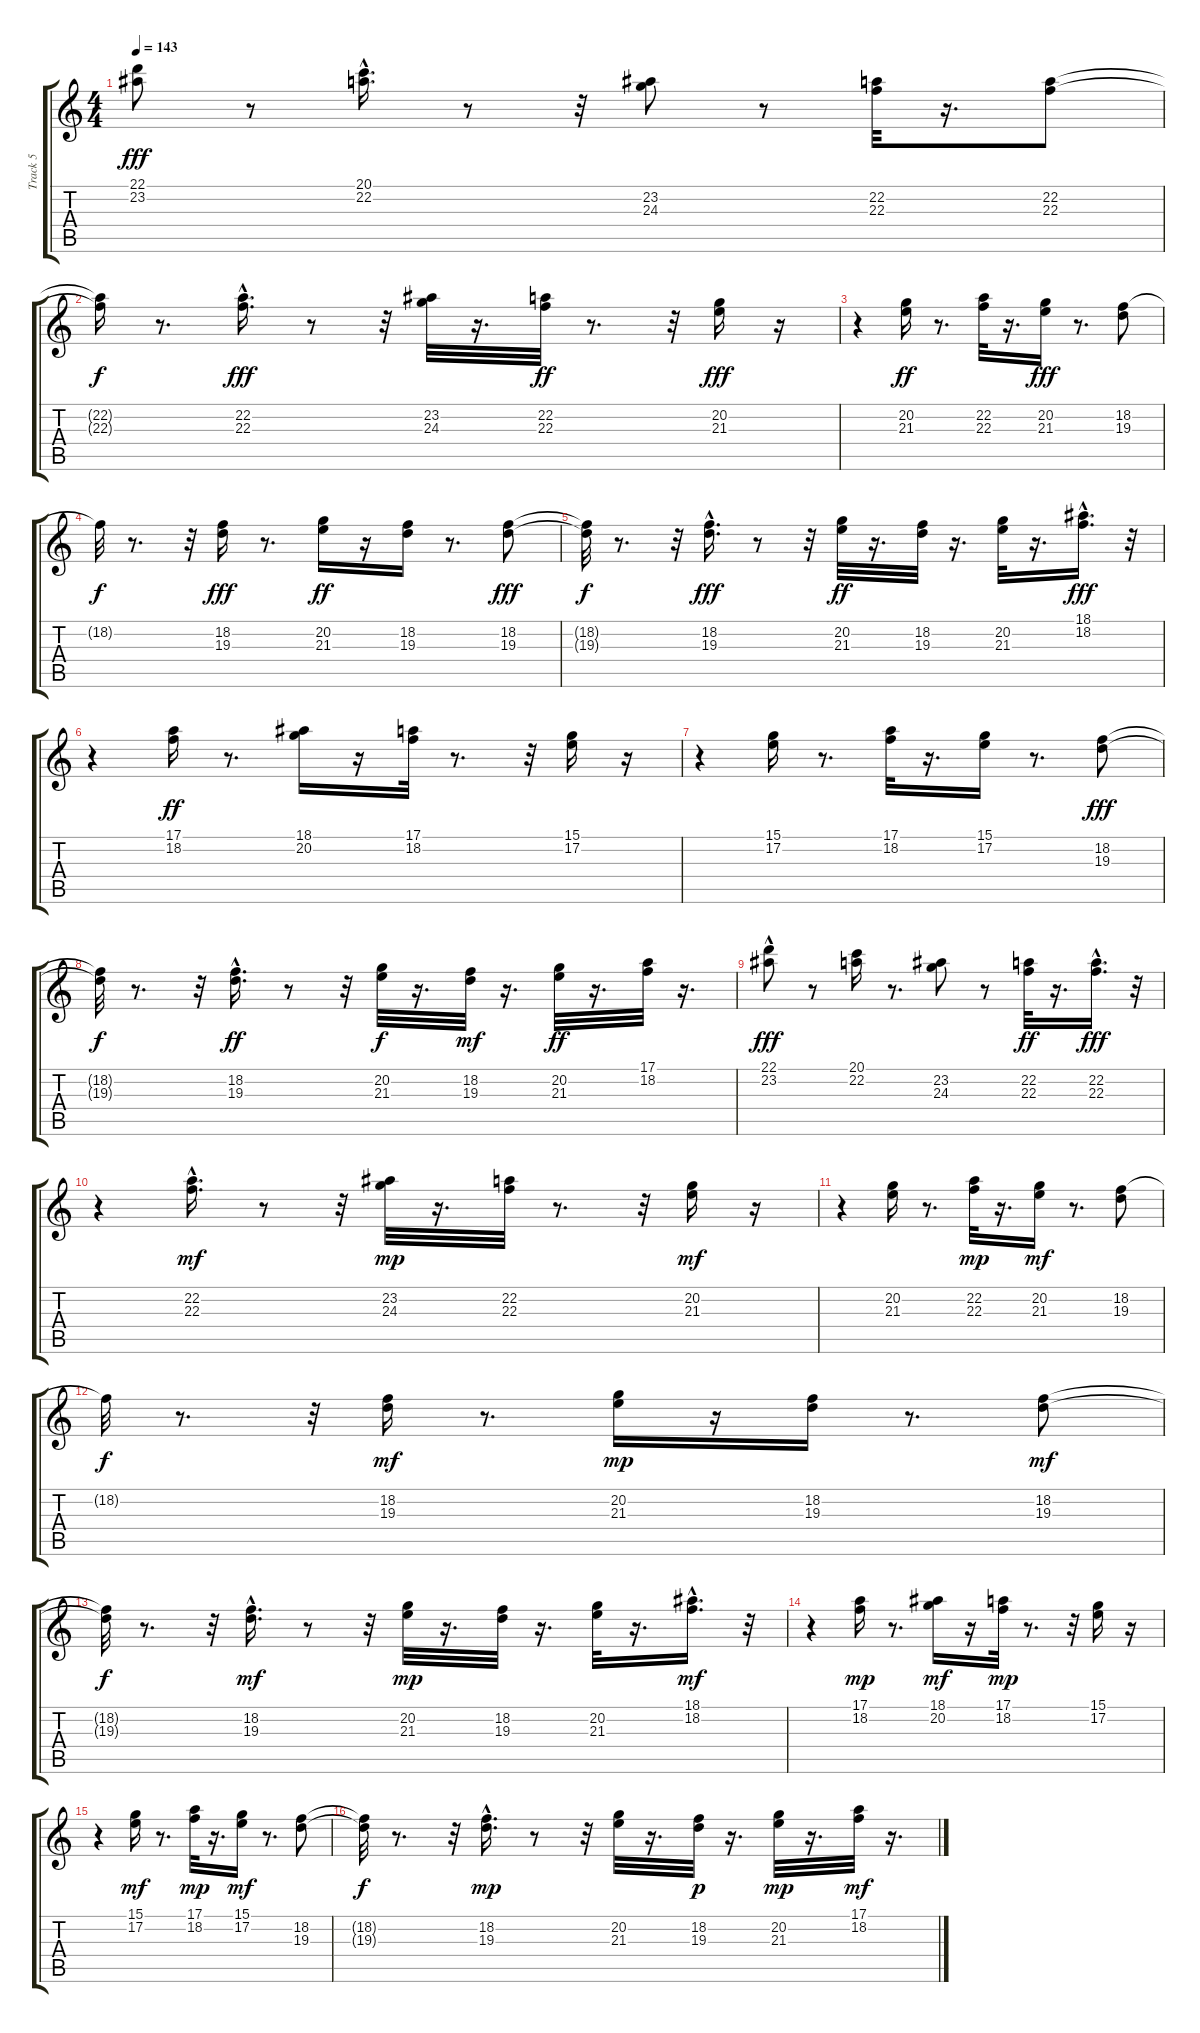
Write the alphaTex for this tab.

\track ("Track 5" "Track 5") {instrument pizzicatostrings}
\staff {score tabs}
\tuning (E4 B3 G3 D3 A2 E2) {hide}
\ts (4 4)
\tempo 143
\clef g2
\ks c
(22.1 23.2).8{dy fff} r.8 (20.1{hac} 22.2{hac}).16{d} r.8 r.32 (23.2 24.3).8 r.8 (22.2 22.3).32 r.16{d} (22.2 22.3).8 |
(22.2{t} 22.3{t}).16{dy f} r.8{d} (22.2{hac} 22.3{hac}).16{d dy fff} r.8 r.32 (23.2 24.3).32 r.16{d} (22.2 22.3).32{dy ff} r.8{d} r.32 (20.2 21.3).16{dy fff} r.16 |
r.4 (20.2 21.3).16{dy ff} r.8{d} (22.2 22.3).32 r.16{d} (20.2 21.3).16{dy fff} r.8{d} (18.2 19.3).8 |
18.2{t}.32{dy f} r.8{d} r.32 (18.2 19.3).16{dy fff} r.8{d} (20.2 21.3).16{dy ff} r.16 (18.2 19.3).16 r.8{d} (18.2 19.3).8{dy fff} |
(18.2{t} 19.3{t}).32{dy f} r.8{d} r.32 (18.2{hac} 19.3).16{d dy fff} r.8 r.32 (20.2 21.3).32{dy ff} r.16{d} (18.2 19.3).32 r.16{d} (20.2 21.3).32 r.16{d} (18.1 18.2{hac}).16{d dy fff} r.32 |
r.4 (17.1 18.2).16{dy ff} r.8{d} (18.1 20.2).16 r.16 (17.1 18.2).32 r.8{d} r.32 (15.1 17.2).16 r.16 |
r.4 (15.1 17.2).16 r.8{d} (17.1 18.2).32 r.16{d} (15.1 17.2).16 r.8{d} (18.2 19.3).8{dy fff} |
(18.2{t} 19.3{t}).32{dy f} r.8{d} r.32 (18.2{hac} 19.3).16{d dy ff} r.8 r.32 (20.2 21.3).32{dy f} r.16{d} (18.2 19.3).32{dy mf} r.16{d} (20.2 21.3).32{dy ff} r.16{d} (17.1 18.2).32 r.16{d} |
(22.1 23.2{hac}).8{dy fff} r.8 (20.1 22.2).16 r.8{d} (23.2 24.3).8 r.8 (22.2 22.3).32{dy ff} r.16{d} (22.2{hac} 22.3{hac}).16{d dy fff} r.32 |
r.4 (22.2{hac} 22.3{hac}).16{d dy mf} r.8 r.32 (23.2 24.3).32{dy mp} r.16{d} (22.2 22.3).32 r.8{d} r.32 (20.2 21.3).16{dy mf} r.16 |
r.4 (20.2 21.3).16 r.8{d} (22.2 22.3).32{dy mp} r.16{d} (20.2 21.3).16{dy mf} r.8{d} (18.2 19.3).8 |
18.2{t}.32{dy f} r.8{d} r.32 (18.2 19.3).16{dy mf} r.8{d} (20.2 21.3).16{dy mp} r.16 (18.2 19.3).16 r.8{d} (18.2 19.3).8{dy mf} |
(18.2{t} 19.3{t}).32{dy f} r.8{d} r.32 (18.2{hac} 19.3).16{d dy mf} r.8 r.32 (20.2 21.3).32{dy mp} r.16{d} (18.2 19.3).32 r.16{d} (20.2 21.3).32 r.16{d} (18.1 18.2{hac}).16{d dy mf} r.32 |
r.4 (17.1 18.2).16{dy mp} r.8{d} (18.1 20.2).16{dy mf} r.16 (17.1 18.2).32{dy mp} r.8{d} r.32 (15.1 17.2).16 r.16 |
r.4 (15.1 17.2).16{dy mf} r.8{d} (17.1 18.2).32{dy mp} r.16{d} (15.1 17.2).16{dy mf} r.8{d} (18.2 19.3).8 |
(18.2{t} 19.3{t}).32{dy f} r.8{d} r.32 (18.2{hac} 19.3).16{d dy mp} r.8 r.32 (20.2 21.3).32 r.16{d} (18.2 19.3).32{dy p} r.16{d} (20.2 21.3).32{dy mp} r.16{d} (17.1 18.2).32{dy mf} r.16{d}
